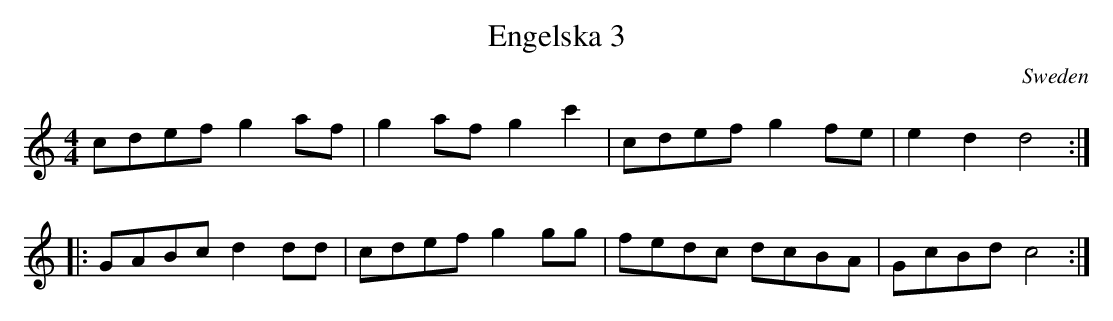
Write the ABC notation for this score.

X:1
T:Engelska 3
M:4/4
O:Sweden
K:C major
cdef g2af | g2af g2 c'2 | cdef g2fe | e2 d2 d4 ::
GABc d2dd | cdef g2gg | fedc dcBA | GcBd c4:|
